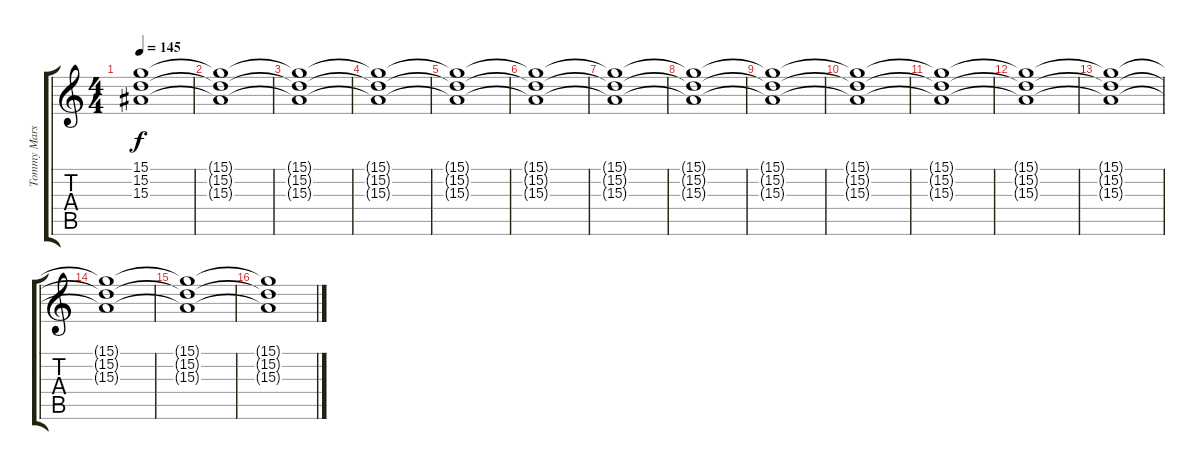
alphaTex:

\track ("Tommy Mars" "Tommy Mars") {instrument drawbarorgan}
\staff {score tabs}
\tuning (E4 B3 G3 D3 A2 E2) {hide}
\ts (4 4)
\tempo 145
\clef g2
\ks c
(15.1{t} 15.2{t} 15.3{t}).1{dy f} |
(15.1{t} 15.2{t} 15.3{t}).1 |
(15.1{t} 15.2{t} 15.3{t}).1 |
(15.1{t} 15.2{t} 15.3{t}).1 |
(15.1{t} 15.2{t} 15.3{t}).1 |
(15.1{t} 15.2{t} 15.3{t}).1 |
(15.1{t} 15.2{t} 15.3{t}).1 |
(15.1{t} 15.2{t} 15.3{t}).1 |
(15.1{t} 15.2{t} 15.3{t}).1 |
(15.1{t} 15.2{t} 15.3{t}).1 |
(15.1{t} 15.2{t} 15.3{t}).1 |
(15.1{t} 15.2{t} 15.3{t}).1 |
(15.1{t} 15.2{t} 15.3{t}).1 |
(15.1{t} 15.2{t} 15.3{t}).1 |
(15.1{t} 15.2{t} 15.3{t}).1 |
(15.1{t} 15.2{t} 15.3{t}).1
